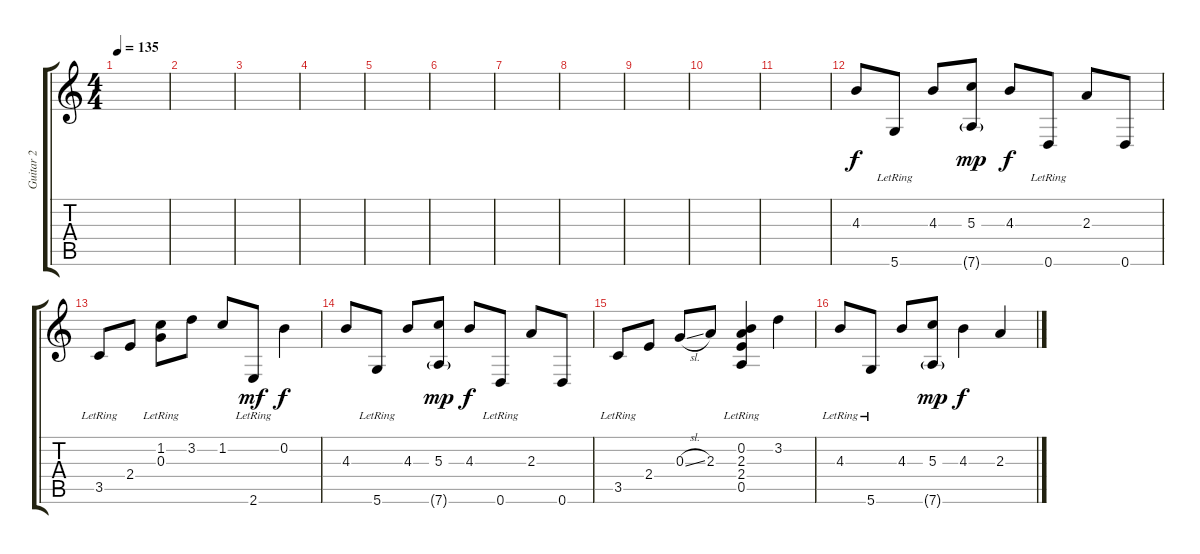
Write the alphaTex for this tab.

\track ("Guitar 2" "Guitar 2") {instrument electricguitarclean}
\staff {score tabs}
\tuning (E4 B3 G3 D3 A2 D2) {hide}
\ts (4 4)
\tempo 135
\clef g2
\ks c
|
|
|
|
|
|
|
|
|
|
|
4.3.8 5.6{lr}.8 4.3.8 (5.3 7.6{g}).8{dy mp} 4.3.8{dy f} 0.6{lr}.8 2.3.8 0.6.8 |
3.5{lr}.8 2.4.8 (1.2 0.3{lr}).8 3.2.8 1.2.8 2.6{lr}.8{dy mf} 0.2.4{dy f} |
4.3.8 5.6{lr}.8 4.3.8 (5.3 7.6{g}).8{dy mp} 4.3.8{dy f} 0.6{lr}.8 2.3.8 0.6.8 |
3.5{lr}.8 2.4.8 0.3{sl}.8 2.3.8 (0.2 2.3 2.4{lr} 0.5{lr}).4 3.2.4 |
4.3{lr}.8 5.6{lr}.8 4.3.8 (5.3 7.6{g}).8{dy mp} 4.3.4{dy f} 2.3.4
